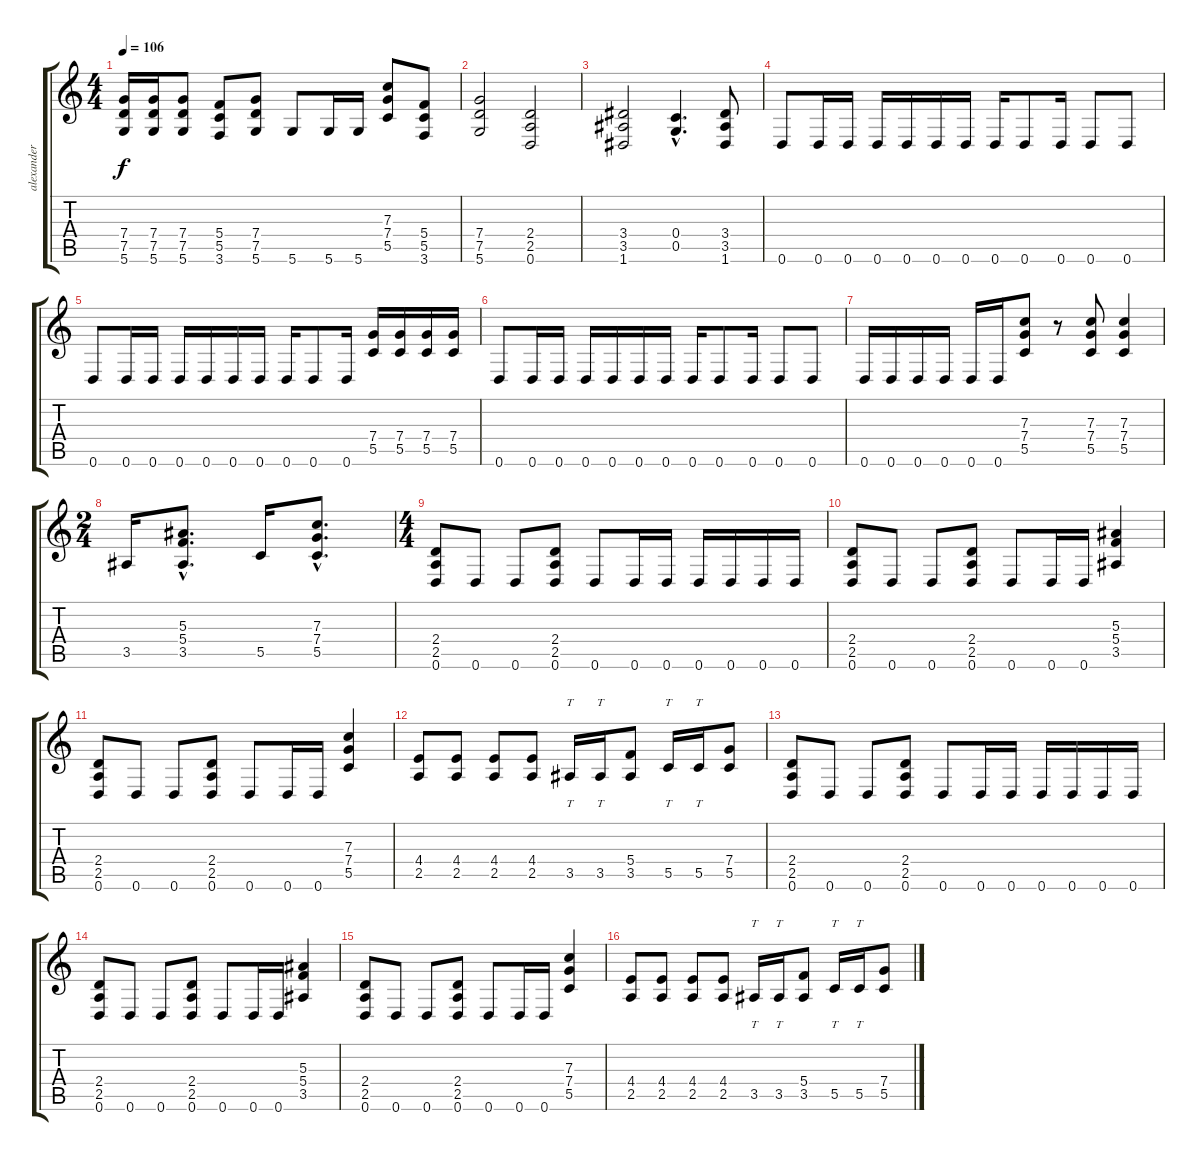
\track ("alexander" "alexander") {instrument overdrivenguitar}
\staff {score tabs}
\tuning (D4 A3 F3 C3 G2 D2) {hide}
\ts (4 4)
\tempo 106
\clef g2
\ks c
(7.4 7.5 5.6).16{dy f} (7.4 7.5 5.6).16 (7.4 7.5 5.6).8 (5.4 5.5 3.6).8 (7.4 7.5 5.6).8 5.6.8 5.6.16 5.6.16 (7.3 7.4 5.5).8 (5.4 5.5 3.6).8 |
(7.4 7.5 5.6).2 (2.4 2.5 0.6).2 |
(3.4 3.5 1.6).2 (0.4{hac} 0.5{hac}).4{d} (3.4 3.5 1.6).8 |
0.6.8 0.6.16 0.6.16 0.6.16 0.6.16 0.6.16 0.6.16 0.6.16 0.6.8 0.6.16 0.6.8 0.6.8 |
0.6.8 0.6.16 0.6.16 0.6.16 0.6.16 0.6.16 0.6.16 0.6.16 0.6.8 0.6.16 (7.4 5.5).16 (7.4 5.5).16 (7.4 5.5).16 (7.4 5.5).16 |
0.6.8 0.6.16 0.6.16 0.6.16 0.6.16 0.6.16 0.6.16 0.6.16 0.6.8 0.6.16 0.6.8 0.6.8 |
0.6.16 0.6.16 0.6.16 0.6.16 0.6.16 0.6.16 (7.3 7.4 5.5).8 r.8 (7.3 7.4 5.5).8 (7.3 7.4 5.5).4 |
\ts (2 4)
3.5.16 (5.3{hac} 5.4{hac} 3.5{hac}).8{d} 5.5.16 (7.3{hac} 7.4{hac} 5.5{hac}).8{d} |
\ts (4 4)
(2.4 2.5 0.6).8 0.6.8 0.6.8 (2.4 2.5 0.6).8 0.6.8 0.6.16 0.6.16 0.6.16 0.6.16 0.6.16 0.6.16 |
(2.4 2.5 0.6).8 0.6.8 0.6.8 (2.4 2.5 0.6).8 0.6.8 0.6.16 0.6.16 (5.3 5.4 3.5).4 |
(2.4 2.5 0.6).8 0.6.8 0.6.8 (2.4 2.5 0.6).8 0.6.8 0.6.16 0.6.16 (7.3 7.4 5.5).4 |
(4.4 2.5).8 (4.4 2.5).8 (4.4 2.5).8 (4.4 2.5).8 3.5.16{tt} 3.5.16{tt} (5.4 3.5).8 5.5.16{tt} 5.5.16{tt} (7.4 5.5).8 |
(2.4 2.5 0.6).8 0.6.8 0.6.8 (2.4 2.5 0.6).8 0.6.8 0.6.16 0.6.16 0.6.16 0.6.16 0.6.16 0.6.16 |
(2.4 2.5 0.6).8 0.6.8 0.6.8 (2.4 2.5 0.6).8 0.6.8 0.6.16 0.6.16 (5.3 5.4 3.5).4 |
(2.4 2.5 0.6).8 0.6.8 0.6.8 (2.4 2.5 0.6).8 0.6.8 0.6.16 0.6.16 (7.3 7.4 5.5).4 |
(4.4 2.5).8 (4.4 2.5).8 (4.4 2.5).8 (4.4 2.5).8 3.5.16{tt} 3.5.16{tt} (5.4 3.5).8 5.5.16{tt} 5.5.16{tt} (7.4 5.5).8
